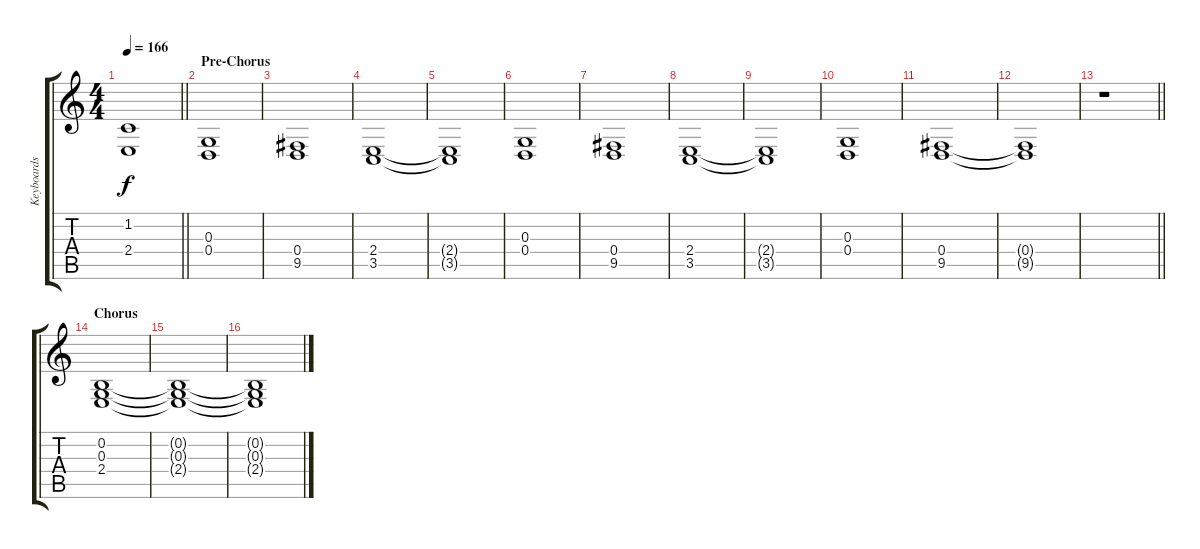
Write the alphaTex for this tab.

\track ("Keyboards" "Keyboards") {instrument synthvoice}
\staff {score tabs}
\tuning (E4 B3 G3 D3 A2 E2) {hide}
\ts (4 4)
\tempo 166
\clef g2
\barLineRight lightlight
\ks c
(1.2{t} 2.4{t}).1{dy f} |
\section ("" "Pre-Chorus")
(0.3 0.4).1 |
(0.4 9.5).1 |
(2.4 3.5).1 |
(2.4{t} 3.5{t}).1 |
(0.3 0.4).1 |
(0.4 9.5).1 |
(2.4 3.5).1 |
(2.4{t} 3.5{t}).1 |
(0.3 0.4).1 |
(0.4 9.5).1 |
(0.4{t} 9.5{t}).1 |
\barLineRight lightlight
r.1 |
\section ("" "Chorus")
(0.2 0.3 2.4).1 |
(0.2{t} 0.3{t} 2.4{t}).1 |
(0.2{t} 0.3{t} 2.4{t}).1
